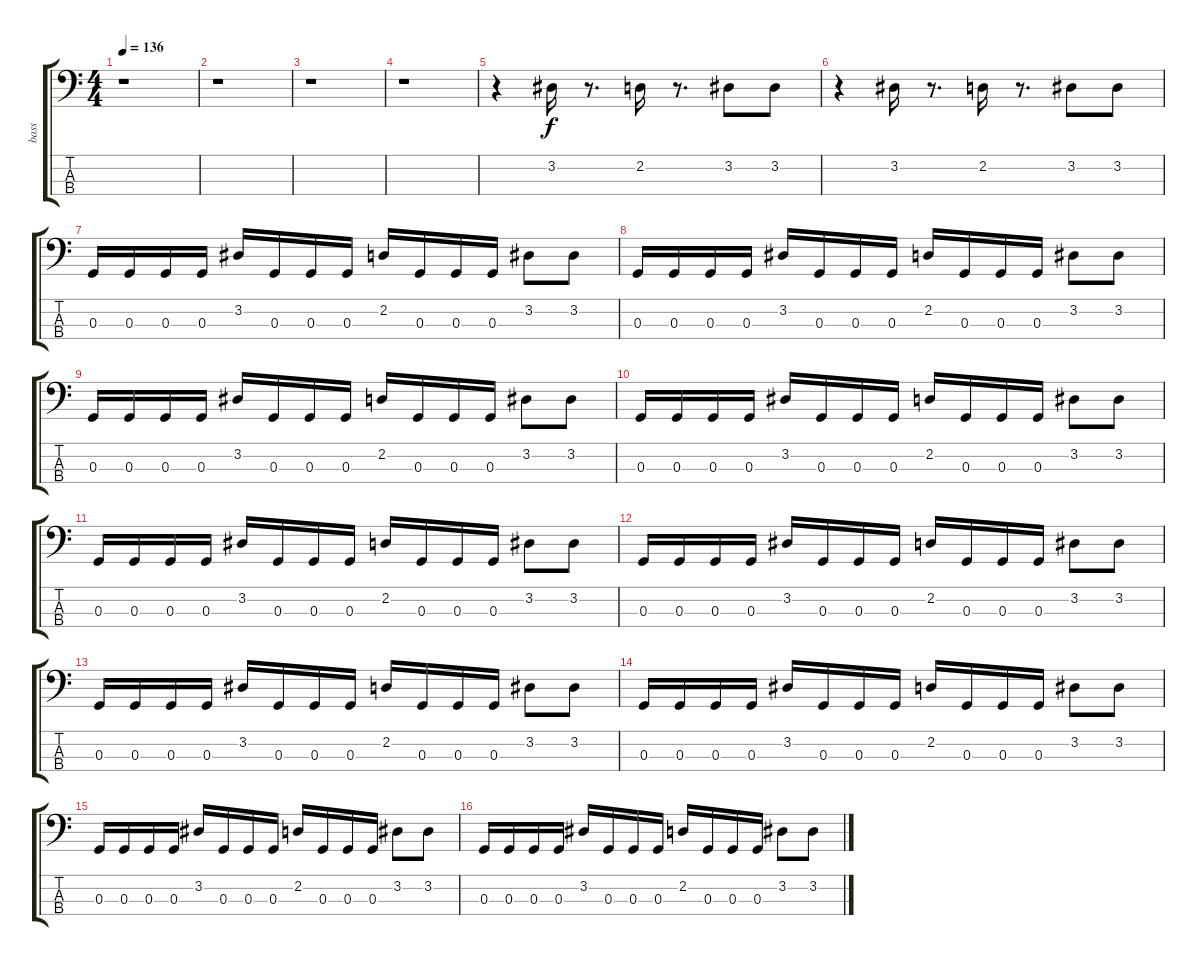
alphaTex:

\track ("bass" "bass") {instrument acousticbass}
\staff {score tabs}
\tuning (F2 C2 G1 D1) {hide}
\ts (4 4)
\tempo 136
\clef f4
\ks c
r.1{dy f instrument acousticbass} |
r.1 |
r.1 |
r.1 |
r.4 3.2.16 r.8{d} 2.2.16 r.8{d} 3.2.8 3.2.8 |
r.4 3.2.16 r.8{d} 2.2.16 r.8{d} 3.2.8 3.2.8 |
0.3.16 0.3.16 0.3.16 0.3.16 3.2.16 0.3.16 0.3.16 0.3.16 2.2.16 0.3.16 0.3.16 0.3.16 3.2.8 3.2.8 |
0.3.16 0.3.16 0.3.16 0.3.16 3.2.16 0.3.16 0.3.16 0.3.16 2.2.16 0.3.16 0.3.16 0.3.16 3.2.8 3.2.8 |
0.3.16 0.3.16 0.3.16 0.3.16 3.2.16 0.3.16 0.3.16 0.3.16 2.2.16 0.3.16 0.3.16 0.3.16 3.2.8 3.2.8 |
0.3.16 0.3.16 0.3.16 0.3.16 3.2.16 0.3.16 0.3.16 0.3.16 2.2.16 0.3.16 0.3.16 0.3.16 3.2.8 3.2.8 |
0.3.16 0.3.16 0.3.16 0.3.16 3.2.16 0.3.16 0.3.16 0.3.16 2.2.16 0.3.16 0.3.16 0.3.16 3.2.8 3.2.8 |
0.3.16 0.3.16 0.3.16 0.3.16 3.2.16 0.3.16 0.3.16 0.3.16 2.2.16 0.3.16 0.3.16 0.3.16 3.2.8 3.2.8 |
0.3.16 0.3.16 0.3.16 0.3.16 3.2.16 0.3.16 0.3.16 0.3.16 2.2.16 0.3.16 0.3.16 0.3.16 3.2.8 3.2.8 |
0.3.16 0.3.16 0.3.16 0.3.16 3.2.16 0.3.16 0.3.16 0.3.16 2.2.16 0.3.16 0.3.16 0.3.16 3.2.8 3.2.8 |
0.3.16 0.3.16 0.3.16 0.3.16 3.2.16 0.3.16 0.3.16 0.3.16 2.2.16 0.3.16 0.3.16 0.3.16 3.2.8 3.2.8 |
0.3.16 0.3.16 0.3.16 0.3.16 3.2.16 0.3.16 0.3.16 0.3.16 2.2.16 0.3.16 0.3.16 0.3.16 3.2.8 3.2.8
